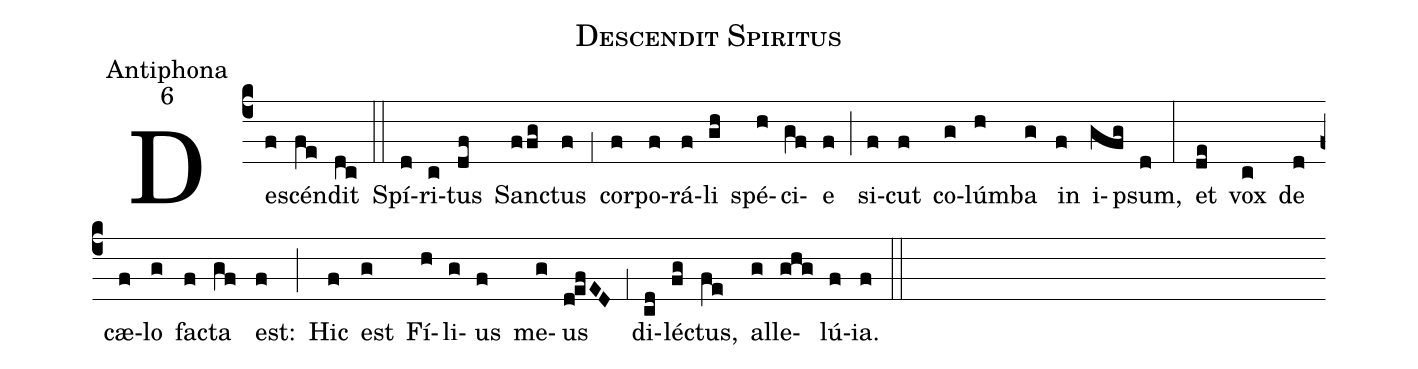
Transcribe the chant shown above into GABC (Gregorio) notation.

name:Descendit Spiritus;
office-part:Antiphona;
mode:6;
%%
(c4) De(f)scén(fe)dit(dc) (::) Spí(d)ri(c)tus(df) Sanc(ffg)tus(f) (;1) cor(f)po(f)rá(f)li(gh) spé(h)ci(gf)e(f) (;) si(f)cut(f) co(g)lúm(h)ba(g) in(f) i(gfg)psum,(d) (:) et(de) vox(c) de(d) cæ(f)lo(g) fa(f)cta(gf) est:(f) (;) Hic(f) est(g) Fí(h)li(g)us(f) me(g)us(d!efED) (;1) di(cd)lé(fg)ctus,(fe) al(g)le(ghg)lú(f)ia.(f) (::)
